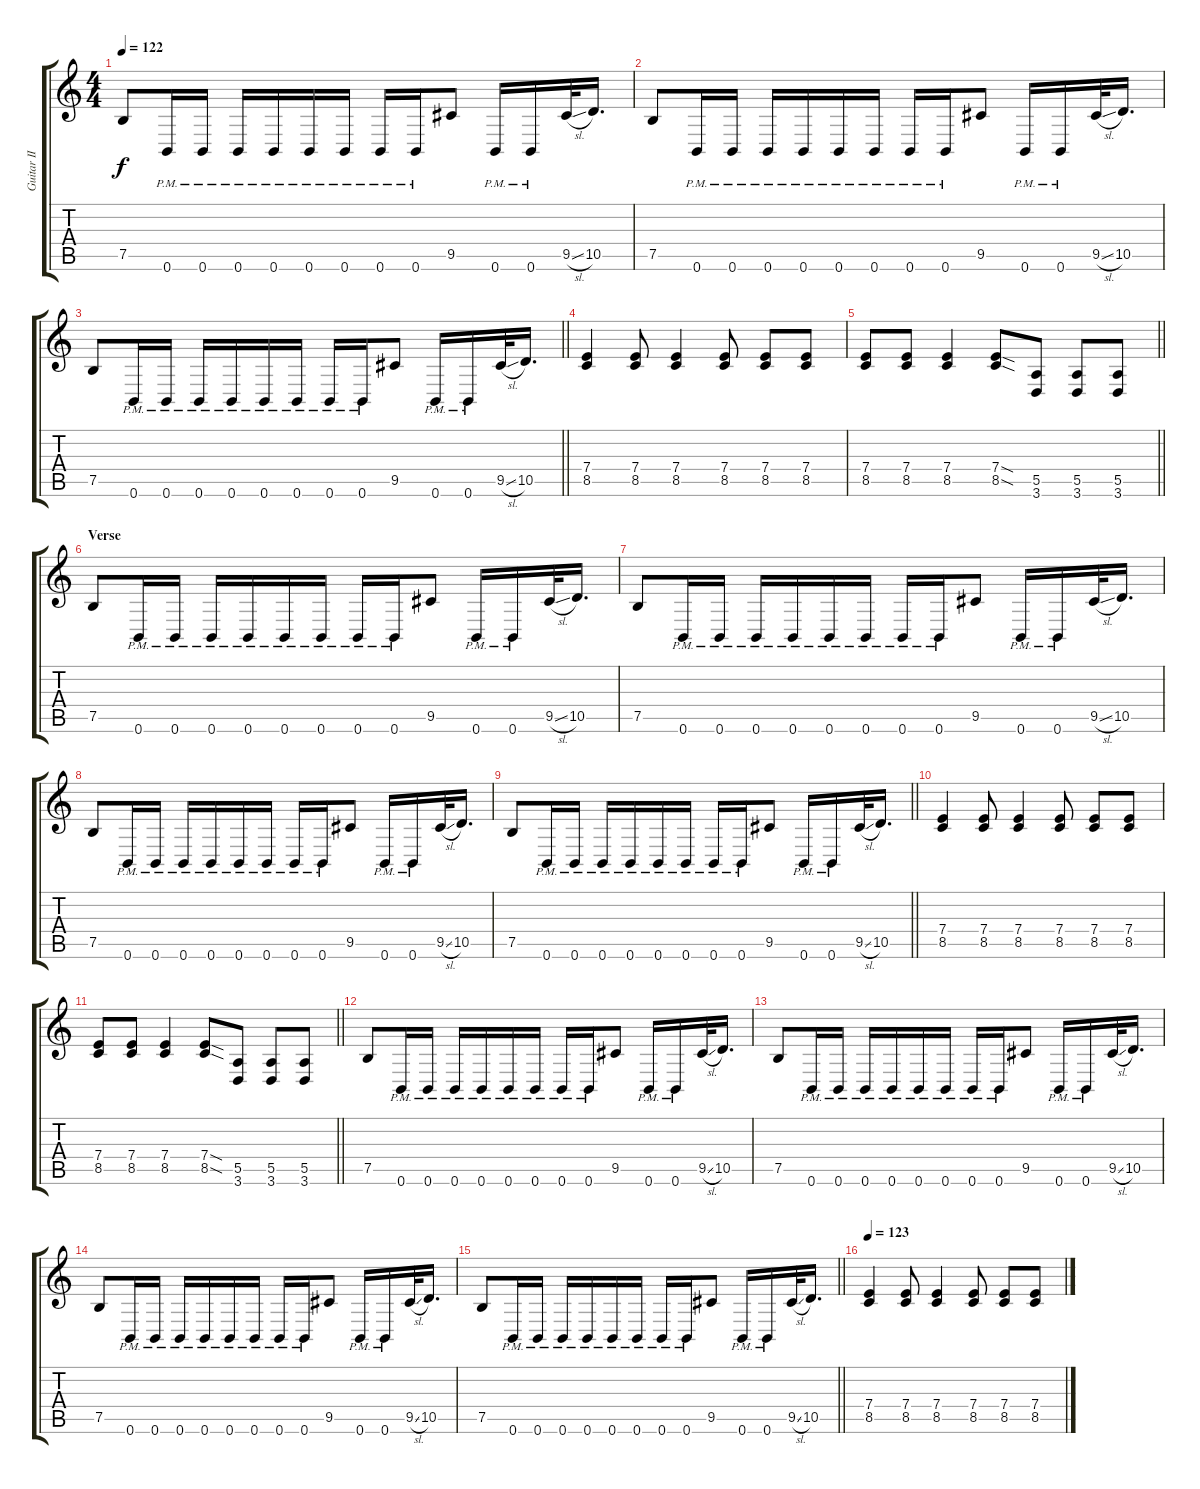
\track ("Guitar II" "Guitar II") {instrument distortionguitar}
\staff {score tabs}
\tuning (B3 Gb3 D3 A2 E2 B1) {hide}
\ts (4 4)
\tempo 122
\clef g2
\ks c
7.5.8{dy f} 0.6{pm}.16 0.6{pm}.16 0.6{pm}.16 0.6{pm}.16 0.6{pm}.16 0.6{pm}.16 0.6{pm}.16 0.6{pm}.16 9.5.8 0.6{pm}.16 0.6{pm}.16 9.5{sl}.32 10.5.16{d} |
7.5.8 0.6{pm}.16 0.6{pm}.16 0.6{pm}.16 0.6{pm}.16 0.6{pm}.16 0.6{pm}.16 0.6{pm}.16 0.6{pm}.16 9.5.8 0.6{pm}.16 0.6{pm}.16 9.5{sl}.32 10.5.16{d} |
\barLineRight lightlight
7.5.8 0.6{pm}.16 0.6{pm}.16 0.6{pm}.16 0.6{pm}.16 0.6{pm}.16 0.6{pm}.16 0.6{pm}.16 0.6{pm}.16 9.5.8 0.6{pm}.16 0.6{pm}.16 9.5{sl}.32 10.5.16{d} |
\section ("" "")
(7.4 8.5).4 (7.4 8.5).8 (7.4 8.5).4 (7.4 8.5).8 (7.4 8.5).8 (7.4 8.5).8 |
\barLineRight lightlight
(7.4 8.5).8 (7.4 8.5).8 (7.4 8.5).4 (7.4{sod} 8.5{sod}).8 (5.5 3.6).8 (5.5 3.6).8 (5.5 3.6).8 |
\section ("" "Verse")
7.5.8 0.6{pm}.16 0.6{pm}.16 0.6{pm}.16 0.6{pm}.16 0.6{pm}.16 0.6{pm}.16 0.6{pm}.16 0.6{pm}.16 9.5.8 0.6{pm}.16 0.6{pm}.16 9.5{sl}.32 10.5.16{d} |
7.5.8 0.6{pm}.16 0.6{pm}.16 0.6{pm}.16 0.6{pm}.16 0.6{pm}.16 0.6{pm}.16 0.6{pm}.16 0.6{pm}.16 9.5.8 0.6{pm}.16 0.6{pm}.16 9.5{sl}.32 10.5.16{d} |
7.5.8 0.6{pm}.16 0.6{pm}.16 0.6{pm}.16 0.6{pm}.16 0.6{pm}.16 0.6{pm}.16 0.6{pm}.16 0.6{pm}.16 9.5.8 0.6{pm}.16 0.6{pm}.16 9.5{sl}.32 10.5.16{d} |
\barLineRight lightlight
7.5.8 0.6{pm}.16 0.6{pm}.16 0.6{pm}.16 0.6{pm}.16 0.6{pm}.16 0.6{pm}.16 0.6{pm}.16 0.6{pm}.16 9.5.8 0.6{pm}.16 0.6{pm}.16 9.5{sl}.32 10.5.16{d} |
\section ("" "")
(7.4 8.5).4 (7.4 8.5).8 (7.4 8.5).4 (7.4 8.5).8 (7.4 8.5).8 (7.4 8.5).8 |
\barLineRight lightlight
(7.4 8.5).8 (7.4 8.5).8 (7.4 8.5).4 (7.4{sod} 8.5{sod}).8 (5.5 3.6).8 (5.5 3.6).8 (5.5 3.6).8 |
\section ("" "")
7.5.8 0.6{pm}.16 0.6{pm}.16 0.6{pm}.16 0.6{pm}.16 0.6{pm}.16 0.6{pm}.16 0.6{pm}.16 0.6{pm}.16 9.5.8 0.6{pm}.16 0.6{pm}.16 9.5{sl}.32 10.5.16{d} |
7.5.8 0.6{pm}.16 0.6{pm}.16 0.6{pm}.16 0.6{pm}.16 0.6{pm}.16 0.6{pm}.16 0.6{pm}.16 0.6{pm}.16 9.5.8 0.6{pm}.16 0.6{pm}.16 9.5{sl}.32 10.5.16{d} |
7.5.8 0.6{pm}.16 0.6{pm}.16 0.6{pm}.16 0.6{pm}.16 0.6{pm}.16 0.6{pm}.16 0.6{pm}.16 0.6{pm}.16 9.5.8 0.6{pm}.16 0.6{pm}.16 9.5{sl}.32 10.5.16{d} |
\barLineRight lightlight
7.5.8 0.6{pm}.16 0.6{pm}.16 0.6{pm}.16 0.6{pm}.16 0.6{pm}.16 0.6{pm}.16 0.6{pm}.16 0.6{pm}.16 9.5.8 0.6{pm}.16 0.6{pm}.16 9.5{sl}.32 10.5.16{d} |
\section ("" "")
\tempo 123
(7.4 8.5).4 (7.4 8.5).8 (7.4 8.5).4 (7.4 8.5).8 (7.4 8.5).8 (7.4 8.5).8
